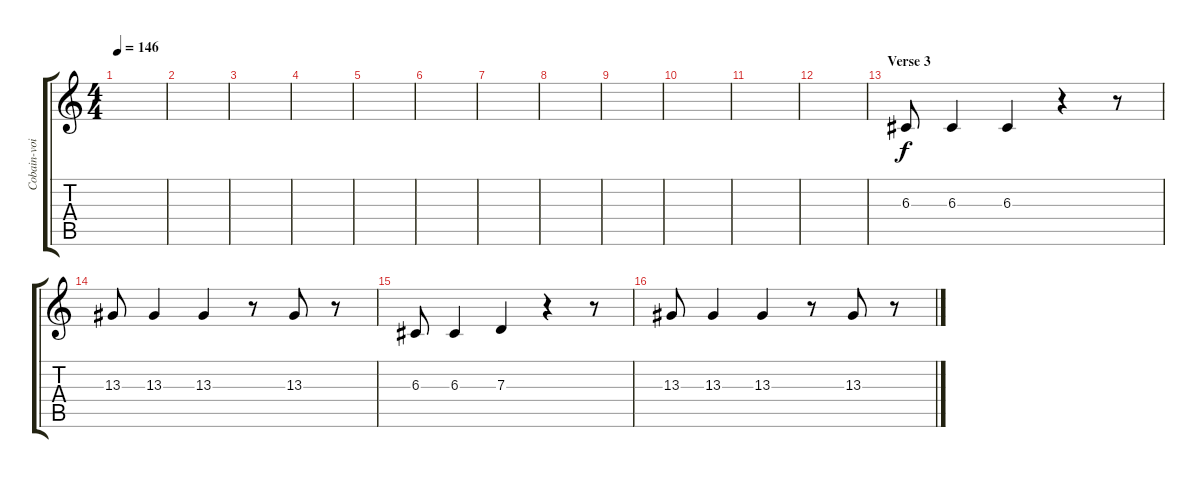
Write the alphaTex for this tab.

\track ("Cobain-voice" "Cobain-voi") {instrument trumpet}
\staff {score tabs}
\tuning (E4 B3 G3 D3 A2 E2) {hide}
\ts (4 4)
\tempo 146
\clef g2
\ks c
|
|
|
|
|
|
|
|
|
|
|
|
\section ("" "Verse 3")
6.3.8{instrument trumpet} 6.3.4 6.3.4 r.4 r.8 |
13.3.8 13.3.4 13.3.4 r.8 13.3.8 r.8 |
6.3.8 6.3.4 7.3.4 r.4 r.8 |
13.3.8 13.3.4 13.3.4 r.8 13.3.8 r.8
